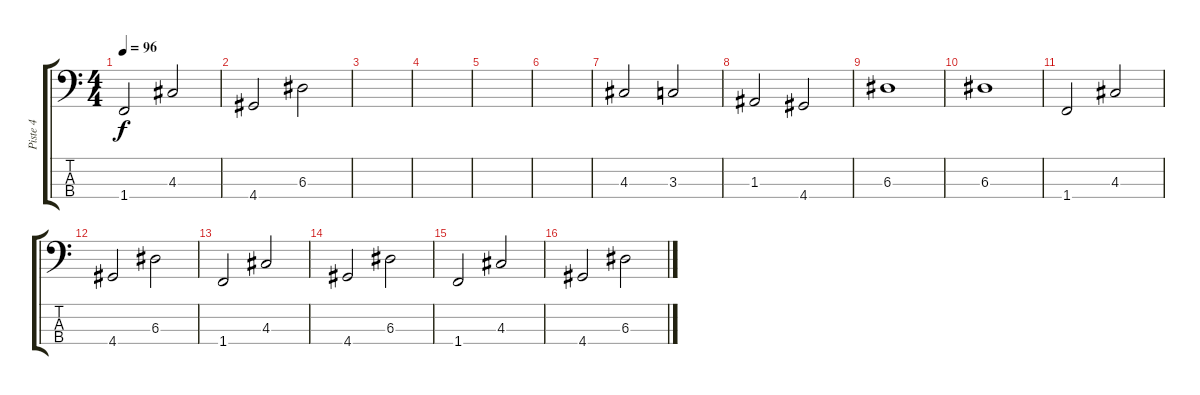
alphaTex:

\track ("Piste 4" "Piste 4") {instrument electricbassfinger}
\staff {score tabs}
\tuning (G2 D2 A1 E1) {hide}
\ts (4 4)
\tempo 96
\clef f4
\ks c
1.4.2{dy f} 4.3.2 |
4.4.2 6.3.2 |
|
|
|
|
4.3.2 3.3.2 |
1.3.2 4.4.2 |
6.3.1 |
6.3.1 |
1.4.2 4.3.2 |
4.4.2 6.3.2 |
1.4.2 4.3.2 |
4.4.2 6.3.2 |
1.4.2 4.3.2 |
4.4.2 6.3.2
